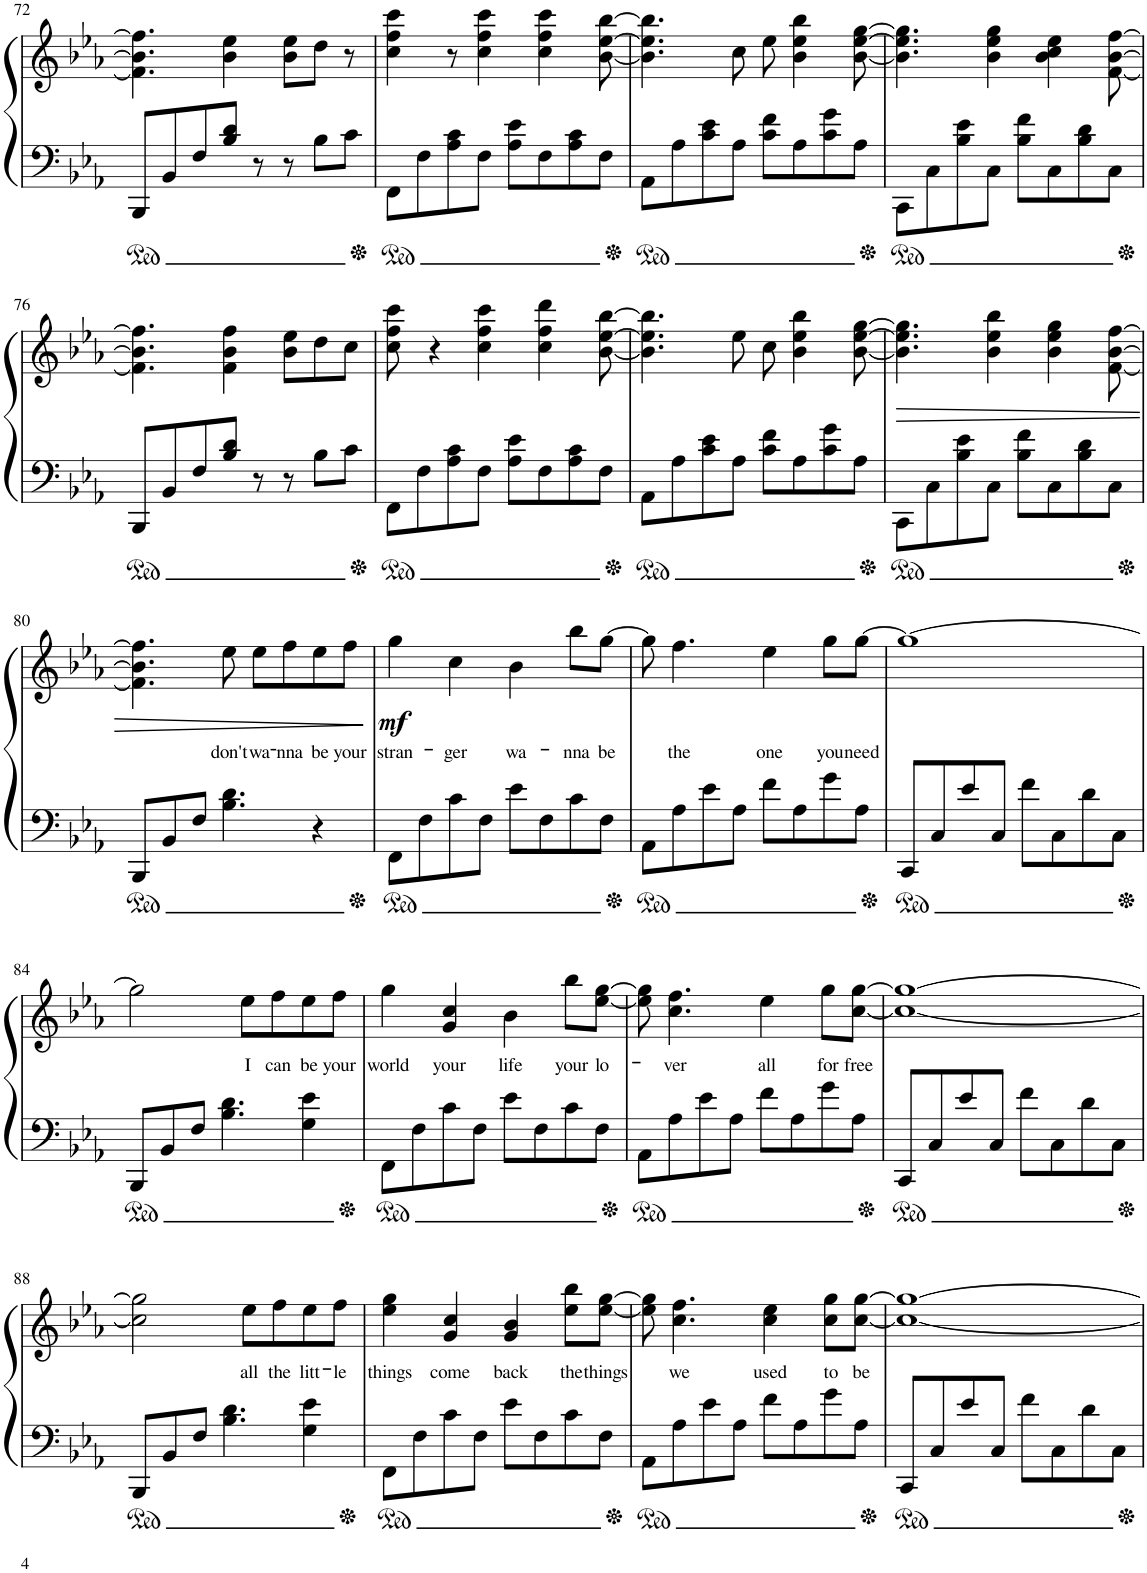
**kern	**kern	**text	**dynam
*part1	*part1	*part1	*part1
*staff2	*staff1	*staff1	*staff1/2
*I"Piano	*	*	*
*I'Pno.	*	*	*
!!LO:PB:g=z
*clefF4	*clefG2	*	*
*k[b-e-a-]	*k[b-e-a-]	*	*
*M4/4	*M4/4	*	*
=72	=72	=72	=72
8BBB-/L	4.f\] 4.b-\] 4.ff\]	.	.
8BB-/	.	.	.
8F/	.	.	.
8B-/ 8d/J	4b-\ 4ee-\	.	.
8r	.	.	.
8r	8b-\ 8ee-\L	.	.
8B-\L	8dd\J	.	.
8c\J	8r	.	.
=73	=73	=73	=73
8FF\L	4cc\ 4ff\ 4ccc\	.	.
8F\	.	.	.
8A-\ 8c\	8r	.	.
8F\J	4cc\ 4ff\ 4ccc\	.	.
8A-\ 8e-\L	.	.	.
8F\	4cc\ 4ff\ 4ccc\	.	.
8A-\ 8c\	.	.	.
8F\J	[8b-\ [8ee-\ [8bb-\	.	.
=74	=74	=74	=74
8AA-\L	4.b-\] 4.ee-\] 4.bb-\]	.	.
8A-\	.	.	.
8c\ 8e-\	.	.	.
8A-\J	8cc\	.	.
8c\ 8f\L	8ee-\	.	.
8A-\	4b-\ 4ee-\ 4bb-\	.	.
8c\ 8g\	.	.	.
8A-\J	[8b-\ [8ee-\ [8gg\	.	.
=75	=75	=75	=75
8CC\L	4.b-\] 4.ee-\] 4.gg\]	.	.
8C\	.	.	.
8B-\ 8e-\	.	.	.
8C\J	4b-\ 4ee-\ 4gg\	.	.
8B-\ 8f\L	.	.	.
8C\	4b-\ 4cc\ 4ee-\	.	.
8B-\ 8d\	.	.	.
8C\J	[8f\ [8b-\ [8ff\	.	.
!!LO:LB:g=z
=76	=76	=76	=76
8BBB-/L	4.f\] 4.b-\] 4.ff\]	.	.
8BB-/	.	.	.
8F/	.	.	.
8B-/ 8d/J	4f\ 4b-\ 4ff\	.	.
8r	.	.	.
8r	8b-\ 8ee-\L	.	.
8B-\L	8dd\	.	.
8c\J	8cc\J	.	.
=77	=77	=77	=77
8FF\L	8cc\ 8ff\ 8ccc\	.	.
8F\	4r	.	.
8A-\ 8c\	.	.	.
8F\J	4cc\ 4ff\ 4ccc\	.	.
8A-\ 8e-\L	.	.	.
8F\	4cc\ 4ff\ 4ddd\	.	.
8A-\ 8c\	.	.	.
8F\J	[8b-\ [8ee-\ [8bb-\	.	.
=78	=78	=78	=78
8AA-\L	4.b-\] 4.ee-\] 4.bb-\]	.	.
8A-\	.	.	.
8c\ 8e-\	.	.	.
8A-\J	8ee-\	.	.
8c\ 8f\L	8cc\	.	.
8A-\	4b-\ 4ee-\ 4bb-\	.	.
8c\ 8g\	.	.	.
8A-\J	[8b-\ [8ee-\ [8gg\	.	.
=79	=79	=79	=79
!	!	!	!LO:HP:b
8CC\L	4.b-\] 4.ee-\] 4.gg\]	.	>
8C\	.	.	.
8B-\ 8e-\	.	.	.
8C\J	4b-\ 4ee-\ 4bb-\	.	.
8B-\ 8f\L	.	.	.
8C\	4b-\ 4ee-\ 4gg\	.	.
8B-\ 8d\	.	.	.
8C\J	[8f\ [8b-\ [8ff\	.	.
!!LO:LB:g=z
=80	=80	=80	=80
8BBB-/L	4.f\] 4.b-\] 4.ff\]	.	.
8BB-/	.	.	.
8F/J	.	.	.
!	!	!LO:LY:b	!
4.B-\ 4.d\	8ee-\	don't	.
!	!	!LO:LY:b	!
.	8ee-\L	wa-	.
!	!	!LO:LY:b	!
.	8ff\	-nna	.
!	!	!LO:LY:b	!
4r	8ee-\	be	.
!	!	!LO:LY:b	!
.	8ff\J	your	.
.	.	.	]
=81	=81	=81	=81
!	!	!LO:LY:b	!LO:DY:b
8FF\L	4gg\	stran-	mf
8F\	.	.	.
!	!	!LO:LY:b	!
8c\	4cc\	-ger	.
8F\J	.	.	.
!	!	!LO:LY:b	!
8e-\L	4b-\	wa-	.
8F\	.	.	.
!	!	!LO:LY:b	!
8c\	8bb-\L	-nna	.
!	!	!LO:LY:b	!
8F\J	[8gg\J	be	.
=82	=82	=82	=82
8AA-\L	8gg\]	.	.
!	!	!LO:LY:b	!
8A-\	4.ff\	the	.
8e-\	.	.	.
8A-\J	.	.	.
!	!	!LO:LY:b	!
8f\L	4ee-\	one	.
8A-\	.	.	.
!	!	!LO:LY:b	!
8g\	8gg\L	you	.
!	!	!LO:LY:b	!
8A-\J	[8gg\J	need	.
=83	=83	=83	=83
8CC/L	1gg_	.	.
8C/	.	.	.
8e-/	.	.	.
8C/J	.	.	.
8f\L	.	.	.
8C\	.	.	.
8d\	.	.	.
8C\J	.	.	.
!!LO:LB:g=z
=84	=84	=84	=84
8BBB-/L	2gg\]	.	.
8BB-/	.	.	.
8F/J	.	.	.
4.B-\ 4.d\	.	.	.
!	!	!LO:LY:b	!
.	8ee-\L	I	.
!	!	!LO:LY:b	!
.	8ff\	can	.
!	!	!LO:LY:b	!
4G\ 4e-\	8ee-\	be	.
!	!	!LO:LY:b	!
.	8ff\J	your	.
=85	=85	=85	=85
!	!	!LO:LY:b	!
8FF\L	4gg\	world	.
8F\	.	.	.
!	!	!LO:LY:b	!
8c\	4g/ 4cc/	your	.
8F\J	.	.	.
!	!	!LO:LY:b	!
8e-\L	4b-\	life	.
8F\	.	.	.
!	!	!LO:LY:b	!
8c\	8bb-\L	your	.
!	!	!LO:LY:b	!
8F\J	[8ee-\ [8gg\J	lo-	.
=86	=86	=86	=86
8AA-\L	8ee-\] 8gg\]	.	.
!	!	!LO:LY:b	!
8A-\	4.cc\ 4.ff\	-ver	.
8e-\	.	.	.
8A-\J	.	.	.
!	!	!LO:LY:b	!
8f\L	4ee-\	all	.
8A-\	.	.	.
!	!	!LO:LY:b	!
8g\	8gg\L	for	.
!	!	!LO:LY:b	!
8A-\J	[8cc\ [8gg\J	free	.
=87	=87	=87	=87
8CC/L	1cc_ 1gg_	.	.
8C/	.	.	.
8e-/	.	.	.
8C/J	.	.	.
8f\L	.	.	.
8C\	.	.	.
8d\	.	.	.
8C\J	.	.	.
!!LO:LB:g=z
=88	=88	=88	=88
8BBB-/L	2cc\] 2gg\]	.	.
8BB-/	.	.	.
8F/J	.	.	.
4.B-\ 4.d\	.	.	.
!	!	!LO:LY:b	!
.	8ee-\L	all	.
!	!	!LO:LY:b	!
.	8ff\	the	.
!	!	!LO:LY:b	!
4G\ 4e-\	8ee-\	litt-	.
!	!	!LO:LY:b	!
.	8ff\J	-le	.
=89	=89	=89	=89
!	!	!LO:LY:b	!
8FF\L	4ee-\ 4gg\	things	.
8F\	.	.	.
!	!	!LO:LY:b	!
8c\	4g/ 4cc/	come	.
8F\J	.	.	.
!	!	!LO:LY:b	!
8e-\L	4g/ 4b-/	back	.
8F\	.	.	.
!	!	!LO:LY:b	!
8c\	8ee-\ 8bb-\L	the	.
!	!	!LO:LY:b	!
8F\J	[8ee-\ [8gg\J	things	.
=90	=90	=90	=90
8AA-\L	8ee-\] 8gg\]	.	.
!	!	!LO:LY:b	!
8A-\	4.cc\ 4.ff\	we	.
8e-\	.	.	.
8A-\J	.	.	.
!	!	!LO:LY:b	!
8f\L	4cc\ 4ee-\	used	.
8A-\	.	.	.
!	!	!LO:LY:b	!
8g\	8cc\ 8gg\L	to	.
!	!	!LO:LY:b	!
8A-\J	[8cc\ [8gg\J	be	.
=91	=91	=91	=91
8CC/L	1cc_ 1gg_	.	.
8C/	.	.	.
8e-/	.	.	.
8C/J	.	.	.
8f\L	.	.	.
8C\	.	.	.
8d\	.	.	.
8C\J	.	.	.
=	=	=	=
*-	*-	*-	*-
